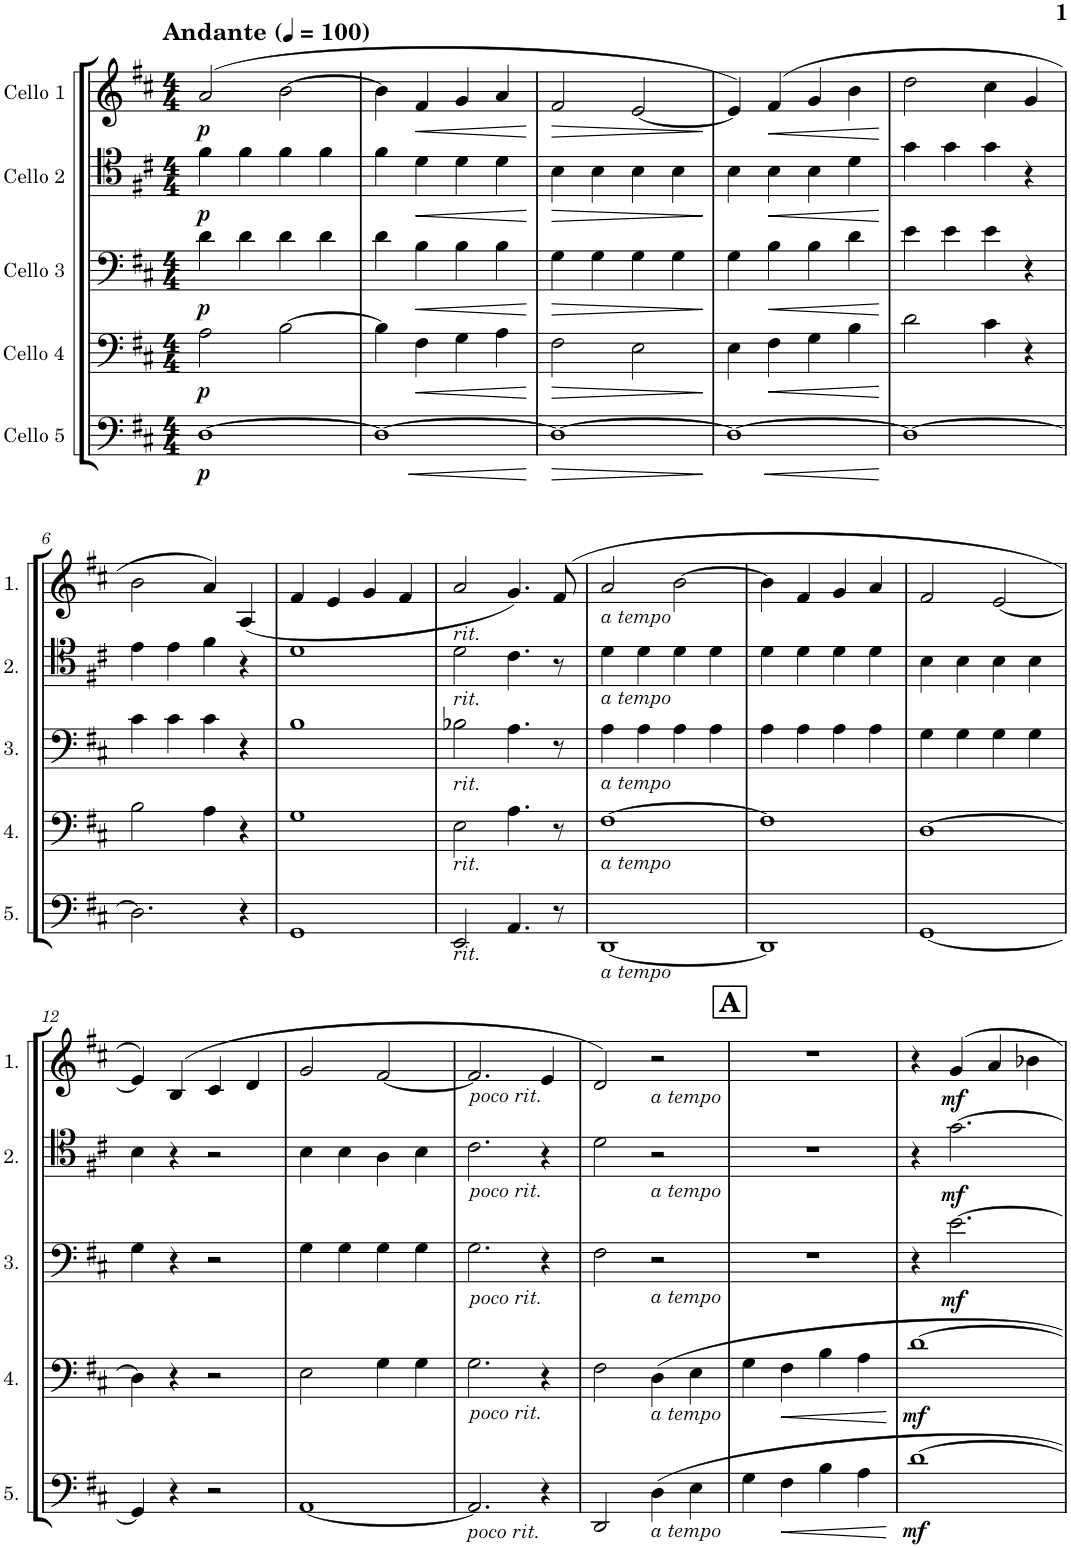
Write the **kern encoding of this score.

**kern	**dynam	**kern	**dynam	**kern	**dynam	**kern	**dynam	**kern	**dynam
*part5	*part5	*part4	*part4	*part3	*part3	*part2	*part2	*part1	*part1
*staff5	*staff5	*staff4	*staff4	*staff3	*staff3	*staff2	*staff2	*staff1	*staff1
*I"Cello 5	*	*I"Cello 4	*	*I"Cello 3	*	*I"Cello 2	*	*I"Cello 1	*
*clefF4	*	*clefF4	*	*clefF4	*	*clefC4	*	*clefG2	*
*k[f#c#]	*	*k[f#c#]	*	*k[f#c#]	*	*k[f#c#]	*	*k[f#c#]	*
*M4/4	*	*M4/4	*	*M4/4	*	*M4/4	*	*M4/4	*
*MM100	*	*MM100	*	*MM100	*	*MM100	*	*MM100	*
=1	=1	=1	=1	=1	=1	=1	=1	=1	=1
!	!	!	!	!	!	!	!	!LO:TX:a:B:t=Andante	!
!	!LO:DY:b	!	!LO:DY:b	!	!LO:DY:b	!	!LO:DY:b	!	!LO:DY:b
[1D	p	2A\	p	4d\	p	4f#\	p	(2a/	p
.	.	.	.	4d\	.	4f#\	.	.	.
.	.	[2B\	.	4d\	.	4f#\	.	[2b\	.
.	.	.	.	4d\	.	4f#\	.	.	.
=2	=2	=2	=2	=2	=2	=2	=2	=2	=2
!	!LO:HP:b	!	!	!	!	!	!	!	!
1D_	<	4B\]	.	4d\	.	4f#\	.	4b\]	.
!	!	!	!LO:HP:b	!	!LO:HP:b	!	!LO:HP:b	!	!LO:HP:b
.	.	4F#\	<	4B\	<	4d\	<	4f#/	<
.	.	4G\	.	4B\	.	4d\	.	4g/	.
.	.	4A\	.	4B\	.	4d\	.	4a/	.
.	[	.	[	.	[	.	[	.	[
=3	=3	=3	=3	=3	=3	=3	=3	=3	=3
!	!LO:HP:b	!	!LO:HP:b	!	!LO:HP:b	!	!LO:HP:b	!	!LO:HP:b
1D_	>	2F#\	>	4G\	>	4B\	>	2f#/	>
.	.	.	.	4G\	.	4B\	.	.	.
.	.	2E\	.	4G\	.	4B\	.	[2e/	.
.	.	.	.	4G\	.	4B\	.	.	.
.	]	.	]	.	]	.	]	.	]
=4	=4	=4	=4	=4	=4	=4	=4	=4	=4
!	!LO:HP:b	!	!	!	!	!	!	!	!
1D_	<	4E\	.	4G\	.	4B\	.	4e/])	.
!	!	!	!LO:HP:b	!	!LO:HP:b	!	!LO:HP:b	!	!LO:HP:b
.	.	4F#\	<	4B\	<	4B\	<	(4f#/	<
.	.	4G\	.	4B\	.	4B\	.	4g/	.
.	.	4B\	.	4d\	.	4d\	.	4b\	.
.	[	.	[	.	[	.	[	.	[
=5	=5	=5	=5	=5	=5	=5	=5	=5	=5
1D_	.	2d\	.	4e\	.	4g\	.	2dd\	.
.	.	.	.	4e\	.	4g\	.	.	.
.	.	4c#\	.	4e\	.	4g\	.	4cc#\	.
.	.	4r	.	4r	.	4r	.	4g/	.
!!LO:LB:g=z
=6	=6	=6	=6	=6	=6	=6	=6	=6	=6
2.D\]	.	2B\	.	4c#\	.	4e\	.	2b\	.
.	.	.	.	4c#\	.	4e\	.	.	.
.	.	4A\	.	4c#\	.	4f#\	.	4a/)	.
4r	.	4r	.	4r	.	4r	.	(4A/	.
=7	=7	=7	=7	=7	=7	=7	=7	=7	=7
1GG	.	1G	.	1B	.	1d	.	4f#/	.
.	.	.	.	.	.	.	.	4e/	.
.	.	.	.	.	.	.	.	4g/	.
.	.	.	.	.	.	.	.	4f#/	.
=8	=8	=8	=8	=8	=8	=8	=8	=8	=8
!	!	!	!	!	!	!	!	!LO:TX:b:i:t=rit.	!
!	!	!	!	!	!	!LO:TX:b:i:t=rit.	!	!	!
!	!	!	!	!LO:TX:b:i:t=rit.	!	!	!	!	!
!	!	!LO:TX:b:i:t=rit.	!	!	!	!	!	!	!
!LO:TX:b:i:t=rit.	!	!	!	!	!	!	!	!	!
2EE/	.	2E\	.	2B-X\	.	2d\	.	2a/	.
4.AA/	.	4.A\	.	4.A\	.	4.c#\	.	4.g/)	.
8r	.	8r	.	8r	.	8r	.	(8f#/	.
=9	=9	=9	=9	=9	=9	=9	=9	=9	=9
!	!	!	!	!	!	!	!	!LO:TX:b:i:t=a tempo	!
!	!	!	!	!	!	!LO:TX:b:i:t=a tempo	!	!	!
!	!	!	!	!LO:TX:b:i:t=a tempo	!	!	!	!	!
!	!	!LO:TX:b:i:t=a tempo	!	!	!	!	!	!	!
!LO:TX:b:i:t=a tempo	!	!	!	!	!	!	!	!	!
[1DD	.	[1F#	.	4A\	.	4d\	.	2a/	.
.	.	.	.	4A\	.	4d\	.	.	.
.	.	.	.	4A\	.	4d\	.	[2b\	.
.	.	.	.	4A\	.	4d\	.	.	.
=10	=10	=10	=10	=10	=10	=10	=10	=10	=10
1DD]	.	1F#]	.	4A\	.	4d\	.	4b\]	.
.	.	.	.	4A\	.	4d\	.	4f#/	.
.	.	.	.	4A\	.	4d\	.	4g/	.
.	.	.	.	4A\	.	4d\	.	4a/	.
=11	=11	=11	=11	=11	=11	=11	=11	=11	=11
[1GG	.	[1D	.	4G\	.	4B\	.	2f#/	.
.	.	.	.	4G\	.	4B\	.	.	.
.	.	.	.	4G\	.	4B\	.	[2e/	.
.	.	.	.	4G\	.	4B\	.	.	.
!!LO:LB:g=z
=12	=12	=12	=12	=12	=12	=12	=12	=12	=12
4GG/]	.	4D\]	.	4G\	.	4B\	.	4e/])	.
4r	.	4r	.	4r	.	4r	.	(>4B/	.
2r	.	2r	.	2r	.	2r	.	4c#/	.
.	.	.	.	.	.	.	.	4d/	.
=13	=13	=13	=13	=13	=13	=13	=13	=13	=13
[1AA	.	2E\	.	4G\	.	4B\	.	2g/	.
.	.	.	.	4G\	.	4B\	.	.	.
.	.	4G\	.	4G\	.	4A\	.	[2f#/	.
.	.	4G\	.	4G\	.	4B\	.	.	.
=14	=14	=14	=14	=14	=14	=14	=14	=14	=14
!	!	!	!	!	!	!	!	!LO:TX:b:i:t=poco rit.	!
!	!	!	!	!	!	!LO:TX:b:i:t=poco rit.	!	!	!
!	!	!	!	!LO:TX:b:i:t=poco rit.	!	!	!	!	!
!	!	!LO:TX:b:i:t=poco rit.	!	!	!	!	!	!	!
!LO:TX:b:i:t=poco rit.	!	!	!	!	!	!	!	!	!
2.AA/]	.	2.G\	.	2.G\	.	2.c#\	.	2.f#/]	.
4r	.	4r	.	4r	.	4r	.	4e/	.
=15	=15	=15	=15	=15	=15	=15	=15	=15	=15
2DD/	.	2F#\	.	2F#\	.	2d\	.	2d/)	.
!	!	!	!	!	!	!	!	!LO:TX:b:i:t=a tempo	!
!	!	!	!	!	!	!LO:TX:b:i:t=a tempo	!	!	!
!	!	!	!	!LO:TX:b:i:t=a tempo	!	!	!	!	!
!	!	!LO:TX:b:i:t=a tempo	!	!	!	!	!	!	!
!LO:TX:b:i:t=a tempo	!	!	!	!	!	!	!	!	!
4D\	.	4D\	.	2r	.	2r	.	2r	.
4E\	.	4E\	.	.	.	.	.	.	.
!!LO:REH:place=s1:a:B:cj:fs=14:t=A
=16	=16	=16	=16	=16	=16	=16	=16	=16	=16
4G\	.	4G\	.	1r	.	1r	.	1r	.
!	!LO:HP:b	!	!LO:HP:b	!	!	!	!	!	!
4F#\	<	4F#\	<	.	.	.	.	.	.
4B\	.	4B\	.	.	.	.	.	.	.
4A\	.	4A\	.	.	.	.	.	.	.
.	[	.	[	.	.	.	.	.	.
=17	=17	=17	=17	=17	=17	=17	=17	=17	=17
!	!LO:DY:b	!	!LO:DY:b	!	!	!	!	!	!
[1d	mf	[1d	mf	4r	.	4r	.	4r	.
!	!	!	!	!	!LO:DY:b	!	!LO:DY:b	!	!LO:DY:b
.	.	.	.	[2.e\	mf	[2.g\	mf	4g/	mf
.	.	.	.	.	.	.	.	4a/	.
.	.	.	.	.	.	.	.	4b-X\	.
=	=	=	=	=	=	=	=	=	=
*-	*-	*-	*-	*-	*-	*-	*-	*-	*-
